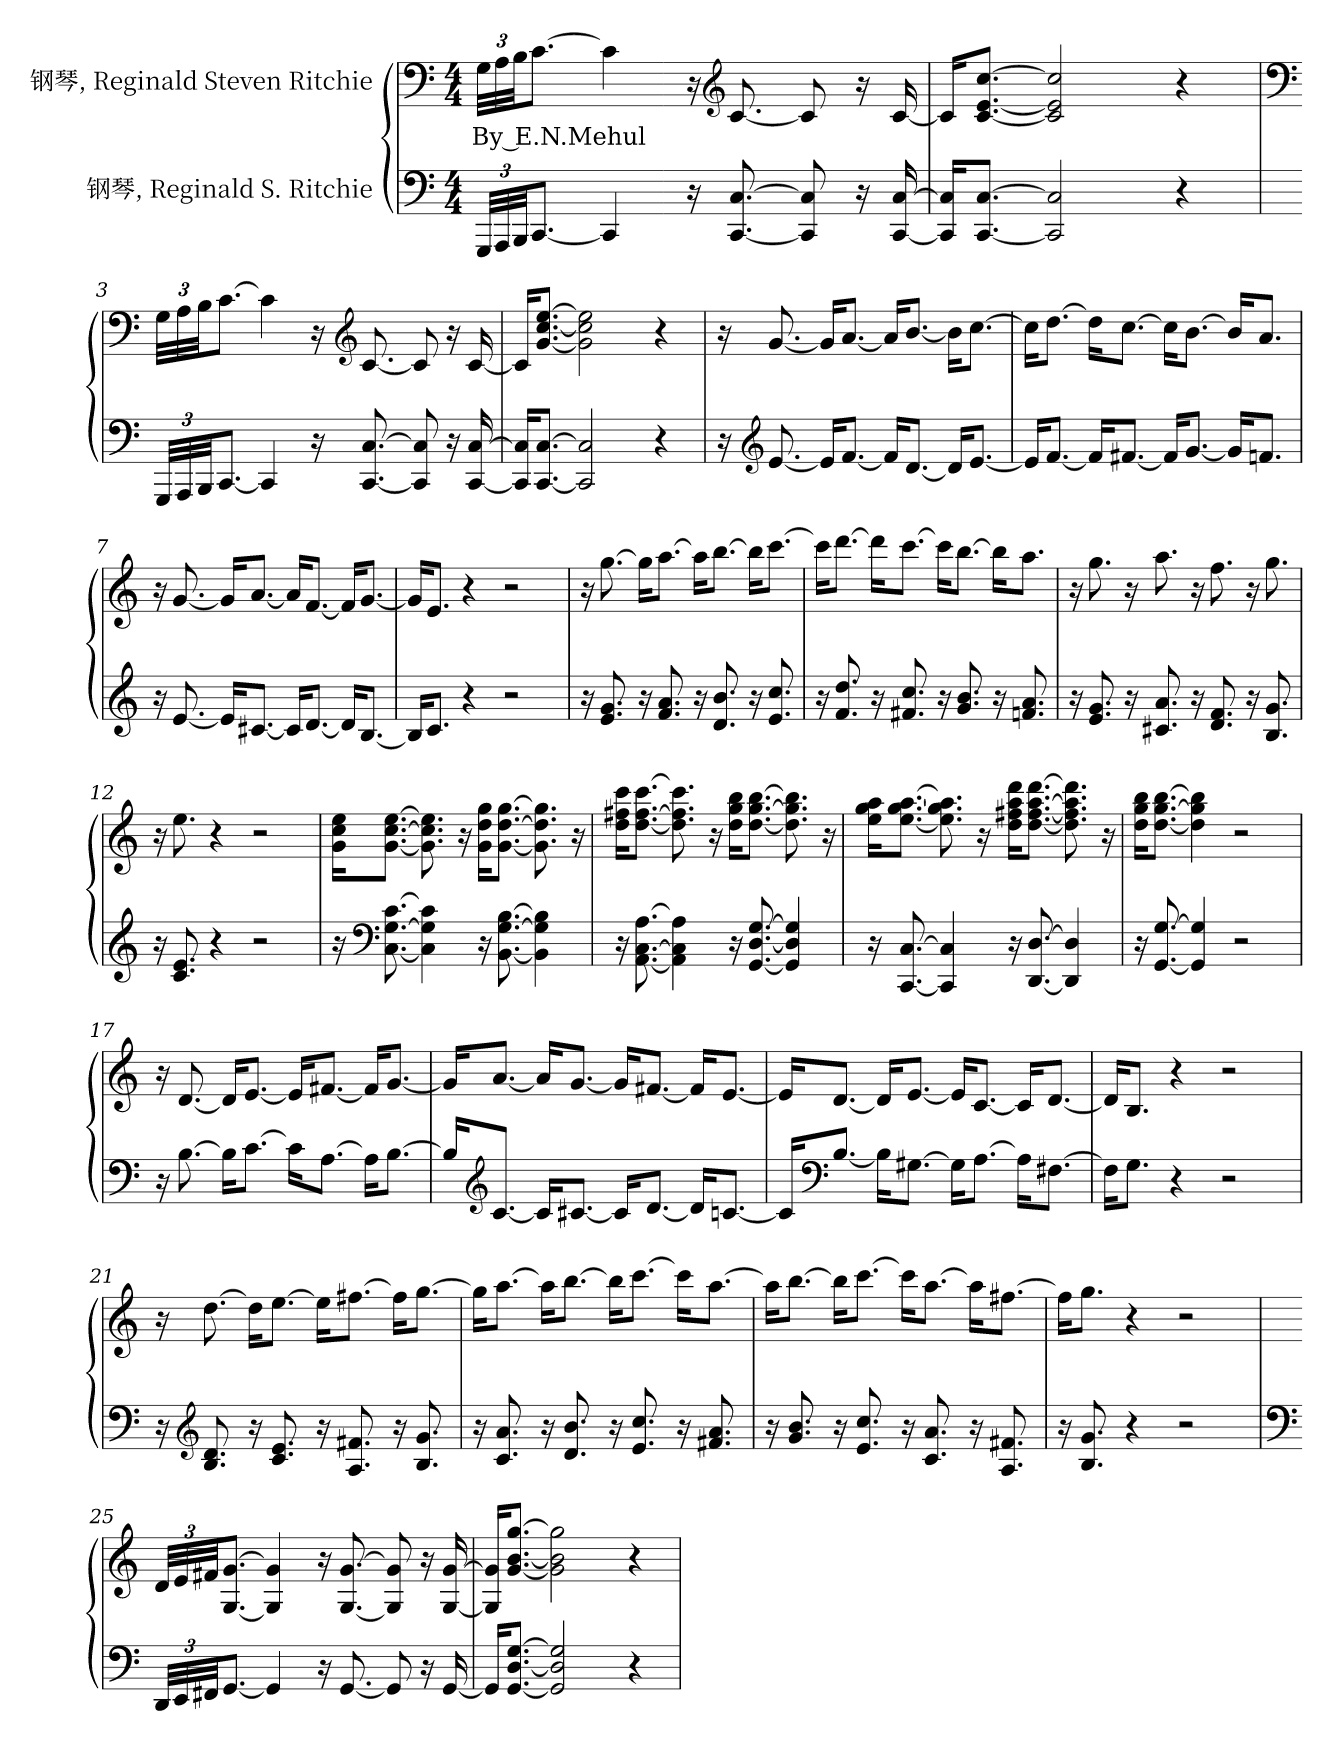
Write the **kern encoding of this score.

**kern	**kern	**text
*part2	*part1	*part1
*staff2	*staff1	*staff1
*I"钢琴, Reginald S. Ritchie	*I"钢琴, Reginald Steven Ritchie	*
*clefF4	*clefF4	*
*k[]	*k[]	*
*M4/4	*M4/4	*
*MM140	*MM140	*
*Xbrackettup	*Xbrackettup	*
=1	=1	=1
48GGG/LLL	48G\LLL	By E.N.Mehul
48AAA/	48A\	.
48BBB/JJ	48B\JJ	.
[8.CC/J	[8.c\J	.
4CC/]	4c\]	.
16r	16r	.
*	*clefG2	*
[8.CC/ [8.C/	[8.c/	.
8CC/] 8C/]	8c/]	.
16r	16r	.
[16CC/ [16C/	[16c/	.
=2	=2	=2
16CC/] 16C/]KL	16c/KL]	.
[8.CC/ [8.C/J	[8.c/ [8.e/ [8.cc/J	.
2CC/] 2C/]	2c/] 2e/] 2cc/]	.
4r	4r	.
!!LO:LB:g=z
=3	=3	=3
*	*clefF4	*
48GGG/LLL	48G\LLL	.
48AAA/	48A\	.
48BBB/JJ	48B\JJ	.
[8.CC/J	[8.c\J	.
4CC/]	4c\]	.
16r	16r	.
*	*clefG2	*
[8.CC/ [8.C/	[8.c/	.
8CC/] 8C/]	8c/]	.
16r	16r	.
[16CC/ [16C/	[16c/	.
=4	=4	=4
16CC/] 16C/]KL	16c/KL]	.
[8.CC/ [8.C/J	[8.g/ [8.cc/ [8.ee/J	.
2CC/] 2C/]	2g\] 2cc\] 2ee\]	.
4r	4r	.
=5	=5	=5
16r	16r	.
*clefG2	*	*
[8.e/	[8.g/	.
16e/KL]	16g/KL]	.
[8.f/J	[8.a/J	.
16f/KL]	16a/KL]	.
[8.d/J	[8.b/J	.
16d/KL]	16b\KL]	.
[8.e/J	[8.cc\J	.
!!LO:LB:g=z
=6	=6	=6
16e/KL]	16cc\KL]	.
[8.f/J	[8.dd\J	.
16f/KL]	16dd\KL]	.
[8.f#X/J	[8.cc\J	.
16f#/KL]	16cc\KL]	.
[8.g/J	[8.b\J	.
16g/KL]	16b/KL]	.
8.fn/J	8.a/J	.
=7	=7	=7
16r	16r	.
[8.e/	[8.g/	.
16e/KL]	16g/KL]	.
[8.c#X/J	[8.a/J	.
16c#/KL]	16a/KL]	.
[8.d/J	[8.f/J	.
16d/KL]	16f/KL]	.
[8.B/J	[8.g/J	.
=8	=8	=8
16B/KL]	16g/KL]	.
8.c/J	8.e/J	.
4r	4r	.
2r	2r	.
=9	=9	=9
16r	16r	.
8.e/ 8.g/	[8.gg\	.
16r	16gg\KL]	.
8.f/ 8.a/	[8.aa\J	.
16r	16aa\KL]	.
8.d/ 8.b/	[8.bb\J	.
16r	16bb\KL]	.
8.e/ 8.cc/	[8.ccc\J	.
!!LO:LB:g=z
=10	=10	=10
16r	16ccc\KL]	.
8.f/ 8.dd/	[8.ddd\J	.
16r	16ddd\KL]	.
8.f#X/ 8.cc/	[8.ccc\J	.
16r	16ccc\KL]	.
8.g/ 8.b/	[8.bb\J	.
16r	16bb\KL]	.
8.fn/ 8.a/	8.aa\J	.
=11	=11	=11
16r	16r	.
8.e/ 8.g/	8.gg\	.
16r	16r	.
8.c#X/ 8.a/	8.aa\	.
16r	16r	.
8.d/ 8.f/	8.ff\	.
16r	16r	.
8.B/ 8.g/	8.gg\	.
=12	=12	=12
16r	16r	.
8.c/ 8.e/	8.ee\	.
4r	4r	.
2r	2r	.
=13	=13	=13
16r	16g\ 16cc\ 16ee\KL	.
*clefF4	*	*
[8.C\ [8.G\ [8.c\	[8.g\ [8.cc\ [8.ee\J	.
4C\] 4G\] 4c\]	8.g\] 8.cc\] 8.ee\]	.
.	16r	.
16r	16g\ 16dd\ 16gg\KL	.
[8.BB\ [8.G\ [8.B\	[8.g\ [8.dd\ [8.gg\J	.
4BB\] 4G\] 4B\]	8.g\] 8.dd\] 8.gg\]	.
.	16r	.
!!LO:LB:g=z
=14	=14	=14
16r	16dd\ 16ff#X\ 16ccc\KL	.
[8.AA\ [8.C\ [8.A\	[8.dd\ [8.ff#\ [8.ccc\J	.
4AA\] 4C\] 4A\]	8.dd\] 8.ff#\] 8.ccc\]	.
.	16r	.
16r	16dd\ 16gg\ 16bb\KL	.
[8.GG/ [8.D/ [8.G/	[8.dd\ [8.gg\ [8.bb\J	.
4GG/] 4D/] 4G/]	8.dd\] 8.gg\] 8.bb\]	.
.	16r	.
=15	=15	=15
16r	16ee\ 16gg\ 16aa\KL	.
[8.CC/ [8.C/	[8.ee\ [8.gg\ [8.aa\J	.
4CC/] 4C/]	8.ee\] 8.gg\] 8.aa\]	.
.	16r	.
16r	16dd\ 16ff#X\ 16aa\ 16ddd\KL	.
[8.DD/ [8.D/	[8.dd\ [8.ff#\ [8.aa\ [8.ddd\J	.
4DD/] 4D/]	8.dd\] 8.ff#\] 8.aa\] 8.ddd\]	.
.	16r	.
=16	=16	=16
16r	16dd\ 16gg\ 16bb\KL	.
[8.GG/ [8.G/	[8.dd\ [8.gg\ [8.bb\J	.
4GG/] 4G/]	4dd\] 4gg\] 4bb\]	.
2r	2r	.
!!LO:LB:g=z
=17	=17	=17
16r	16r	.
[8.B\	[8.d/	.
16B\KL]	16d/KL]	.
[8.c\J	[8.e/J	.
16c\KL]	16e/KL]	.
[8.A\J	[8.f#X/J	.
16A\KL]	16f#/KL]	.
[8.B\J	[8.g/J	.
=18	=18	=18
16B/KL]	16g/KL]	.
*clefG2	*	*
[8.c/J	[8.a/J	.
16c/KL]	16a/KL]	.
[8.c#X/J	[8.g/J	.
16c#/KL]	16g/KL]	.
[8.d/J	[8.f#X/J	.
16d/KL]	16f#/KL]	.
[8.cn/J	[8.e/J	.
=19	=19	=19
16c/KL]	16e/KL]	.
*clefF4	*	*
[8.B/J	[8.d/J	.
16B\KL]	16d/KL]	.
[8.G#X\J	[8.e/J	.
16G#\KL]	16e/KL]	.
[8.A\J	[8.c/J	.
16A\KL]	16c/KL]	.
[8.F#X\J	[8.d/J	.
!!LO:PB:g=z
=20	=20	=20
16F#\KL]	16d/KL]	.
8.G\J	8.B/J	.
4r	4r	.
2r	2r	.
=21	=21	=21
16r	16r	.
*clefG2	*	*
8.B/ 8.d/	[8.dd\	.
16r	16dd\KL]	.
8.c/ 8.e/	[8.ee\J	.
16r	16ee\KL]	.
8.A/ 8.f#X/	[8.ff#X\J	.
16r	16ff#\KL]	.
8.B/ 8.g/	[8.gg\J	.
=22	=22	=22
16r	16gg\KL]	.
8.c/ 8.a/	[8.aa\J	.
16r	16aa\KL]	.
8.d/ 8.b/	[8.bb\J	.
16r	16bb\KL]	.
8.e/ 8.cc/	[8.ccc\J	.
16r	16ccc\KL]	.
8.f#X/ 8.a/	[8.aa\J	.
!!LO:LB:g=z
=23	=23	=23
16r	16aa\KL]	.
8.g/ 8.b/	[8.bb\J	.
16r	16bb\KL]	.
8.e/ 8.cc/	[8.ccc\J	.
16r	16ccc\KL]	.
8.c/ 8.a/	[8.aa\J	.
16r	16aa\KL]	.
8.A/ 8.f#X/	[8.ff#X\J	.
=24	=24	=24
16r	16ff#\KL]	.
8.B/ 8.g/	8.gg\J	.
4r	4r	.
2r	2r	.
=25	=25	=25
*clefF4	*	*
48DD/LLL	48d/LLL	.
48EE/	48e/	.
48FF#X/JJ	48f#X/JJ	.
[8.GG/J	[8.G/ [8.g/J	.
4GG/]	4G/] 4g/]	.
16r	16r	.
[8.GG/	[8.G/ [8.g/	.
8GG/]	8G/] 8g/]	.
16r	16r	.
[16GG/	[16G/ [16g/	.
=26	=26	=26
16GG/KL]	16G/] 16g/]KL	.
[8.GG/ [8.D/ [8.G/J	[8.g/ [8.b/ [8.gg/J	.
2GG/] 2D/] 2G/]	2g\] 2b\] 2gg\]	.
4r	4r	.
=	=	=
*-	*-	*-
